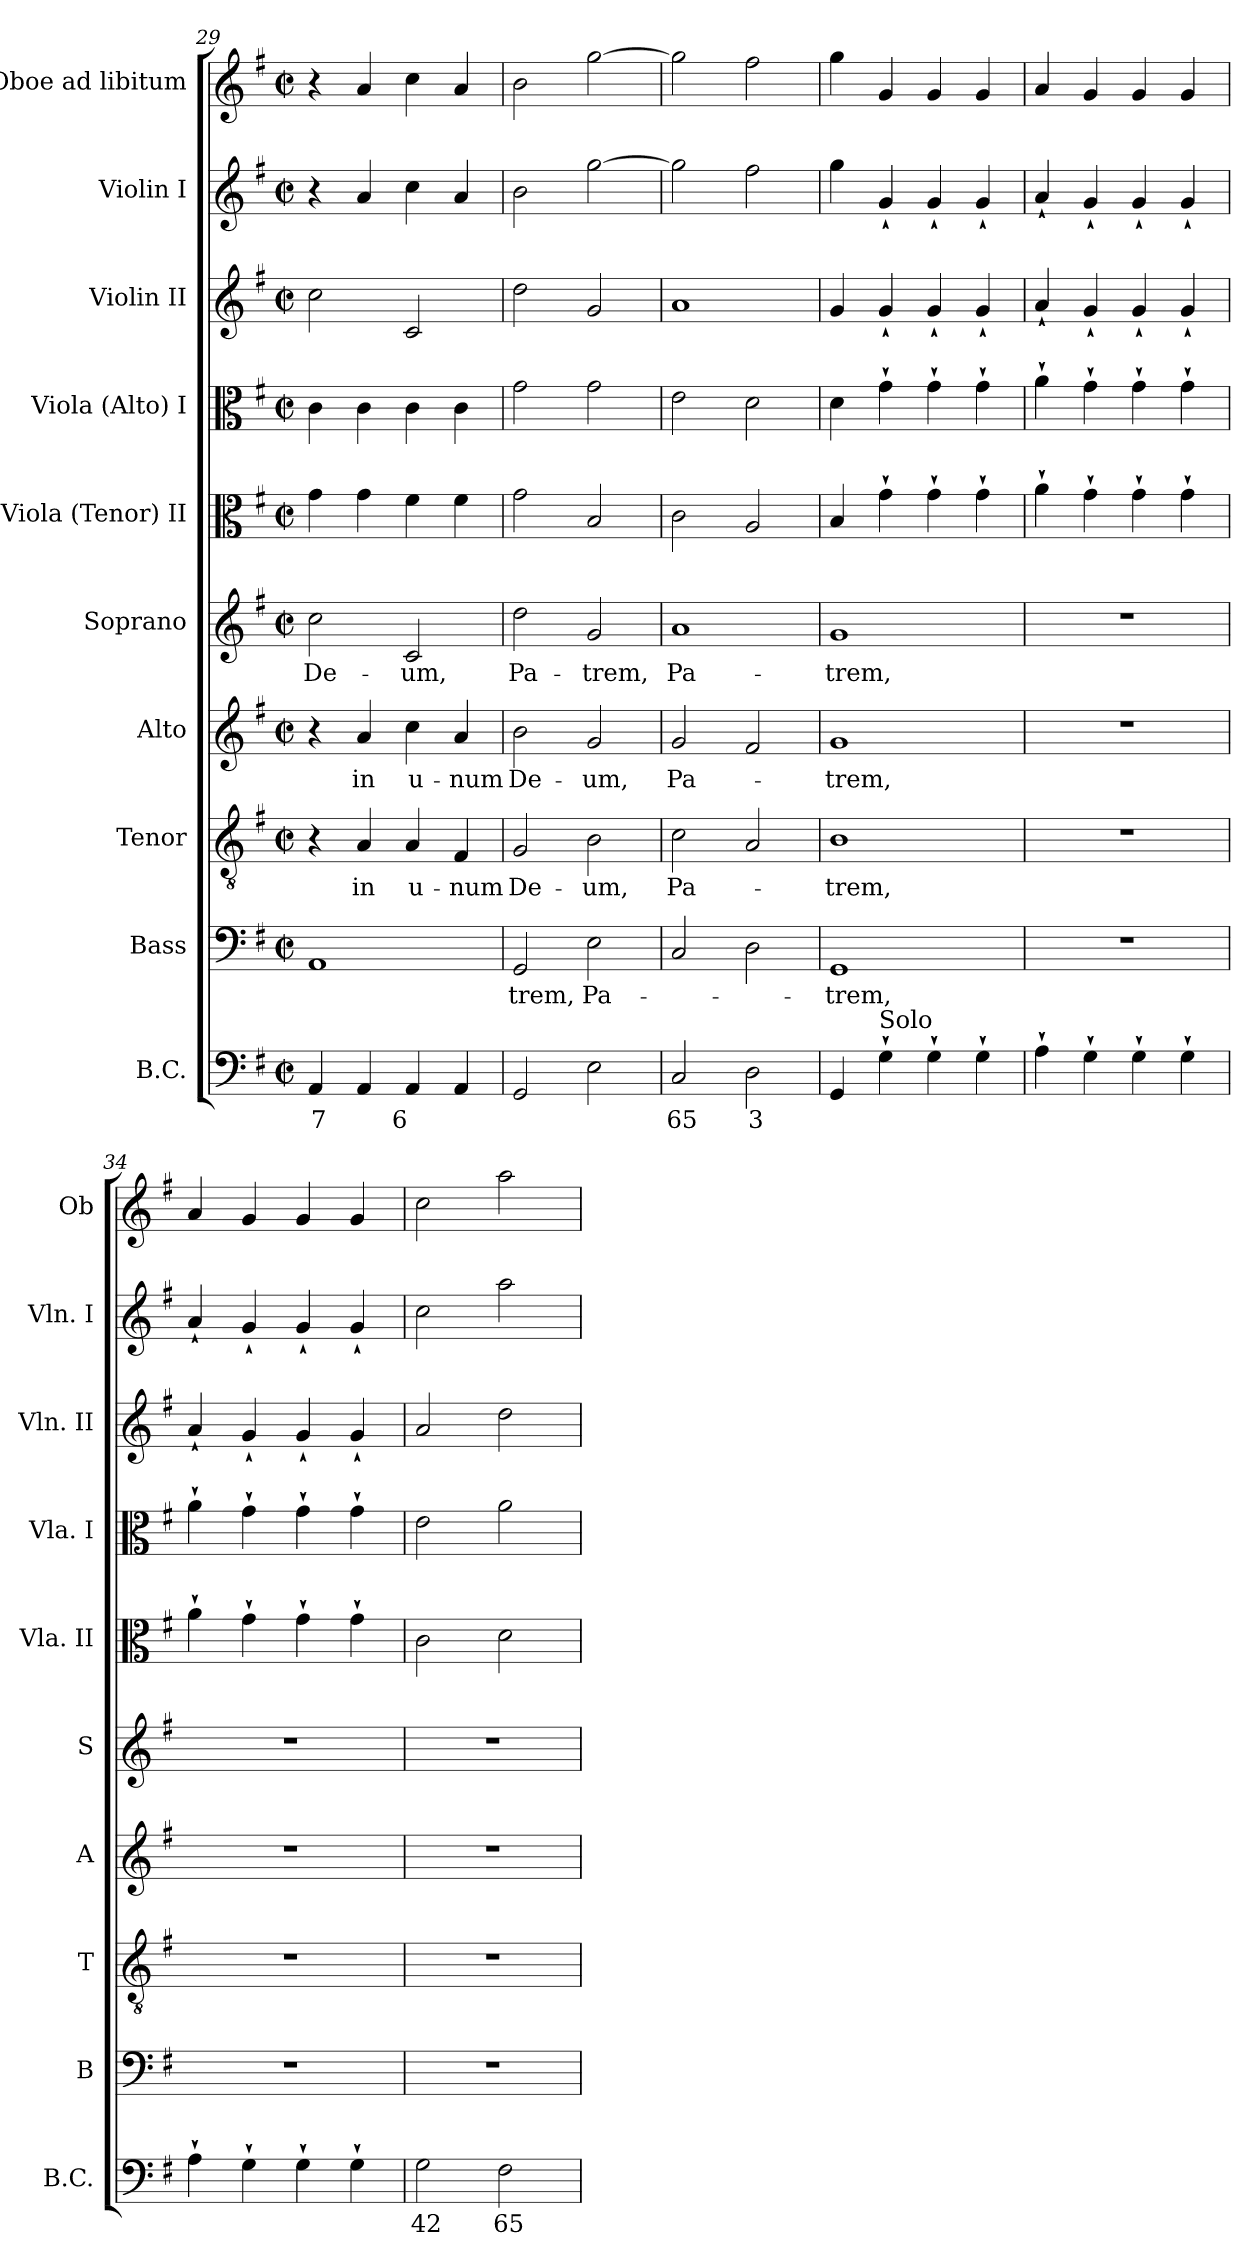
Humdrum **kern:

**kern	**text	**kern	**text	**kern	**text	**kern	**text	**kern	**text	**kern	**kern	**kern	**kern	**kern
*part10	*part10	*part9	*part9	*part8	*part8	*part7	*part7	*part6	*part6	*part5	*part4	*part3	*part2	*part1
*staff10	*staff10	*staff9	*staff9	*staff8	*staff8	*staff7	*staff7	*staff6	*staff6	*staff5	*staff4	*staff3	*staff2	*staff1
*I"B.C.	*	*I"Bass	*	*I"Tenor	*	*I"Alto	*	*I"Soprano	*	*I"Viola (Tenor) II	*I"Viola (Alto) I	*I"Violin II	*I"Violin I	*I"Oboe ad libitum
*I'B.C.	*	*I'B	*	*I'T	*	*I'A	*	*I'S	*	*I'Vla. II	*I'Vla. I	*I'Vln. II	*I'Vln. I	*I'Ob
!!LO:PB:g=z
*clefF4	*	*clefF4	*	*clefGv2	*	*clefG2	*	*clefG2	*	*clefC3	*clefC3	*clefG2	*clefG2	*clefG2
*k[f#]	*	*k[f#]	*	*k[f#]	*	*k[f#]	*	*k[f#]	*	*k[f#]	*k[f#]	*k[f#]	*k[f#]	*k[f#]
*G:	*	*G:	*	*G:	*	*G:	*	*G:	*	*G:	*G:	*G:	*G:	*G:
*M2/2	*	*M2/2	*	*M2/2	*	*M2/2	*	*M2/2	*	*M2/2	*M2/2	*M2/2	*M2/2	*M2/2
*met(c|)	*	*met(c|)	*	*met(c|)	*	*met(c|)	*	*met(c|)	*	*met(c|)	*met(c|)	*met(c|)	*met(c|)	*met(c|)
=29	=29	=29	=29	=29	=29	=29	=29	=29	=29	=29	=29	=29	=29	=29
!	!LO:LY:b	!	!	!	!	!	!	!	!LO:LY:b	!	!	!	!	!
4AA/	7	1AA	.	4r	.	4r	.	2cc\	De-	4g\	4c\	2cc\	4r	4r
!	!	!	!	!	!LO:LY:b	!	!LO:LY:b	!	!	!	!	!	!	!
4AA/	.	.	.	4A/	in	4a/	in	.	.	4g\	4c\	.	4a/	4a/
!	!LO:LY:b	!	!	!	!LO:LY:b	!	!LO:LY:b	!	!LO:LY:b	!	!	!	!	!
4AA/	6	.	.	4A/	u-	4cc\	u-	2c/	-um,	4f#\	4c\	2c/	4cc\	4cc\
!	!	!	!	!	!LO:LY:b	!	!LO:LY:b	!	!	!	!	!	!	!
4AA/	.	.	.	4F#/	-num	4a/	-num	.	.	4f#\	4c\	.	4a/	4a/
=30	=30	=30	=30	=30	=30	=30	=30	=30	=30	=30	=30	=30	=30	=30
!	!	!	!LO:LY:b	!	!LO:LY:b	!	!LO:LY:b	!	!LO:LY:b	!	!	!	!	!
2GG/	.	2GG/	-trem,	2G/	De-	2b\	De-	2dd\	Pa-	2g\	2g\	2dd\	2b\	2b\
!	!	!	!LO:LY:b	!	!LO:LY:b	!	!LO:LY:b	!	!LO:LY:b	!	!	!	!	!
2E\	.	2E\	Pa-	2B\	-um,	2g/	-um,	2g/	-trem,	2B/	2g\	2g/	[2gg\	[2gg\
=31	=31	=31	=31	=31	=31	=31	=31	=31	=31	=31	=31	=31	=31	=31
!	!LO:LY:b	!	!	!	!LO:LY:b	!	!LO:LY:b	!	!LO:LY:b	!	!	!	!	!
2C/	65	2C/	.	2c\	Pa-	2g/	Pa-	1a	Pa-	2c\	2e\	1a	2gg\]	2gg\]
!	!LO:LY:b	!	!	!	!	!	!	!	!	!	!	!	!	!
2D\	3	2D\	.	2A/	.	2f#/	.	.	.	2A/	2d\	.	2ff#\	2ff#\
=32	=32	=32	=32	=32	=32	=32	=32	=32	=32	=32	=32	=32	=32	=32
!	!	!	!LO:LY:b	!	!LO:LY:b	!	!LO:LY:b	!	!LO:LY:b	!	!	!	!	!
4GG/	.	1GG	-trem,	1B	-trem,	1g	-trem,	1g	-trem,	4B/	4d\	4g/	4gg\	4gg\
!LO:TX:a:t=Solo	!	!	!	!	!	!	!	!	!	!	!	!	!	!
4G`>\	.	.	.	.	.	.	.	.	.	4g`>\	4g`>\	4g`</	4g`</	4g/
4G`>\	.	.	.	.	.	.	.	.	.	4g`>\	4g`>\	4g`</	4g`</	4g/
4G`>\	.	.	.	.	.	.	.	.	.	4g`>\	4g`>\	4g`</	4g`</	4g/
=33	=33	=33	=33	=33	=33	=33	=33	=33	=33	=33	=33	=33	=33	=33
4A`>\	.	1r	.	1r	.	1r	.	1r	.	4a`>\	4a`>\	4a`</	4a`</	4a/
4G`>\	.	.	.	.	.	.	.	.	.	4g`>\	4g`>\	4g`</	4g`</	4g/
4G`>\	.	.	.	.	.	.	.	.	.	4g`>\	4g`>\	4g`</	4g`</	4g/
4G`>\	.	.	.	.	.	.	.	.	.	4g`>\	4g`>\	4g`</	4g`</	4g/
=34	=34	=34	=34	=34	=34	=34	=34	=34	=34	=34	=34	=34	=34	=34
4A`>\	.	1r	.	1r	.	1r	.	1r	.	4a`>\	4a`>\	4a`</	4a`</	4a/
4G`>\	.	.	.	.	.	.	.	.	.	4g`>\	4g`>\	4g`</	4g`</	4g/
4G`>\	.	.	.	.	.	.	.	.	.	4g`>\	4g`>\	4g`</	4g`</	4g/
4G`>\	.	.	.	.	.	.	.	.	.	4g`>\	4g`>\	4g`</	4g`</	4g/
!!LO:PB:g=z
=35	=35	=35	=35	=35	=35	=35	=35	=35	=35	=35	=35	=35	=35	=35
!	!LO:LY:b	!	!	!	!	!	!	!	!	!	!	!	!	!
2G\	42	1r	.	1r	.	1r	.	1r	.	2c\	2e\	2a/	2cc\	2cc\
!	!LO:LY:b	!	!	!	!	!	!	!	!	!	!	!	!	!
2F#\	65	.	.	.	.	.	.	.	.	2d\	2a\	2dd\	2aa\	2aa\
=	=	=	=	=	=	=	=	=	=	=	=	=	=	=
*-	*-	*-	*-	*-	*-	*-	*-	*-	*-	*-	*-	*-	*-	*-
